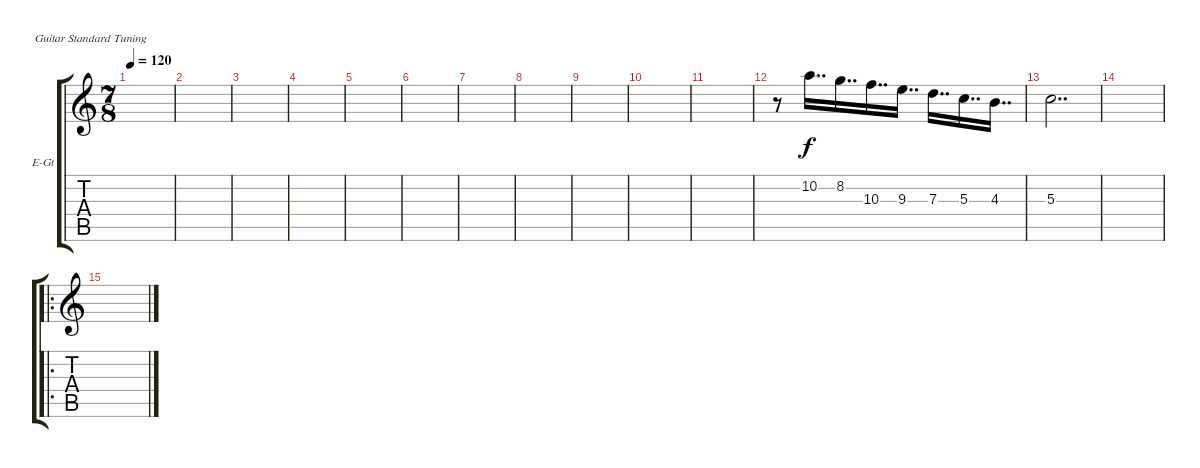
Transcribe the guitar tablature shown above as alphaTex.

\defaultSystemsLayout 4
\bracketExtendMode groupsimilarinstruments
\firstSystemTrackNameOrientation horizontal
\otherSystemsTrackNameOrientation horizontal
\track ("Electric Guitar" "E-Gt") {instrument electricguitarclean}
\staff {score tabs}
\tuning (E4 B3 G3 D3 A2 E2)
\ts (7 8)
\tempo 120
\clef g2
\scale
0.333333
\ks c
|
\scale
0.333333 |
\scale
0.333333 |
\scale
0.333333 |
\scale
0.333333 |
\scale
0.333333 |
\scale
0.333333 |
\scale
0.333333 |
\scale
0.333333 |
\scale
0.333333 |
\scale
0.333333 |
r.8 10.2.16{dd} 8.2.16{dd} 10.3.16{dd} 9.3.16{dd} 7.3.16{dd} 5.3.16{dd} 4.3.16{dd} |
5.3.2{dd} |
|
\ro
